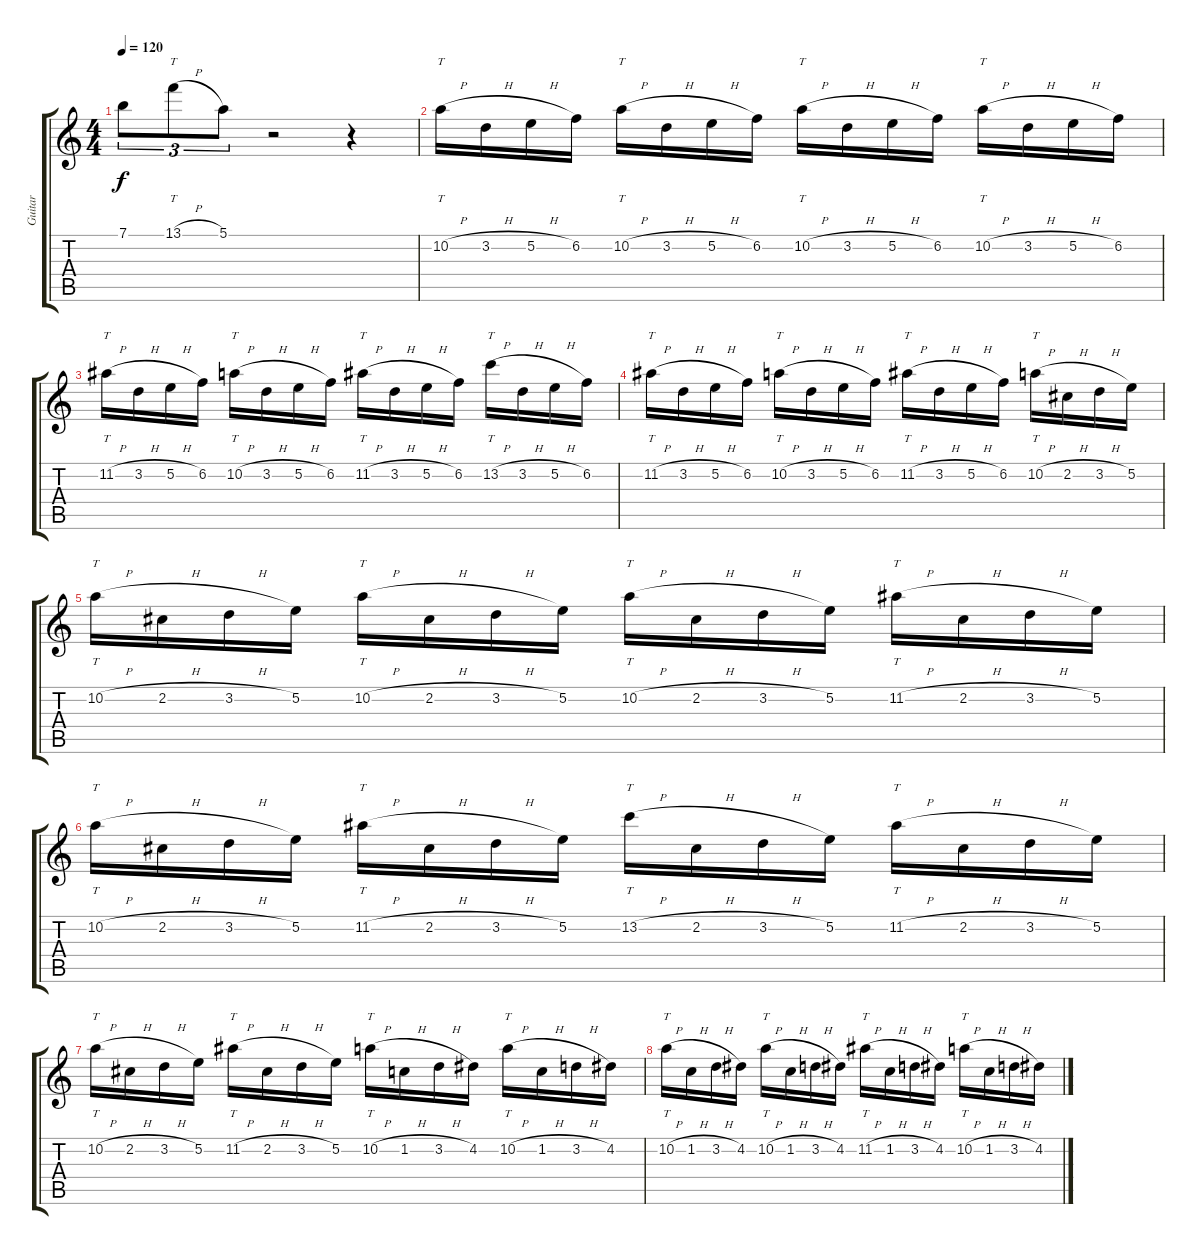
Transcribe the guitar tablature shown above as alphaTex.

\track ("Guitar" "Guitar") {instrument distortionguitar}
\staff {score tabs}
\tuning (E4 B3 G3 D3 A2 E2) {hide}
\ts (4 4)
\tempo 120
\clef g2
\ks c
7.1.8{tu (3 2) dy f} 13.1{h}.8{tt tu (3 2)} 5.1.8{tu (3 2)} r.2 r.4 |
10.2{h}.16{tt} 3.2{h}.16 5.2{h}.16 6.2.16 10.2{h}.16{tt} 3.2{h}.16 5.2{h}.16 6.2.16 10.2{h}.16{tt} 3.2{h}.16 5.2{h}.16 6.2.16 10.2{h}.16{tt} 3.2{h}.16 5.2{h}.16 6.2.16 |
11.2{h}.16{tt} 3.2{h}.16 5.2{h}.16 6.2.16 10.2{h}.16{tt} 3.2{h}.16 5.2{h}.16 6.2.16 11.2{h}.16{tt} 3.2{h}.16 5.2{h}.16 6.2.16 13.2{h}.16{tt} 3.2{h}.16 5.2{h}.16 6.2.16 |
11.2{h}.16{tt} 3.2{h}.16 5.2{h}.16 6.2.16 10.2{h}.16{tt} 3.2{h}.16 5.2{h}.16 6.2.16 11.2{h}.16{tt} 3.2{h}.16 5.2{h}.16 6.2.16 10.2{h}.16{tt} 2.2{h}.16 3.2{h}.16 5.2.16 |
10.2{h}.16{tt} 2.2{h}.16 3.2{h}.16 5.2.16 10.2{h}.16{tt} 2.2{h}.16 3.2{h}.16 5.2.16 10.2{h}.16{tt} 2.2{h}.16 3.2{h}.16 5.2.16 11.2{h}.16{tt} 2.2{h}.16 3.2{h}.16 5.2.16 |
10.2{h}.16{tt} 2.2{h}.16 3.2{h}.16 5.2.16 11.2{h}.16{tt} 2.2{h}.16 3.2{h}.16 5.2.16 13.2{h}.16{tt} 2.2{h}.16 3.2{h}.16 5.2.16 11.2{h}.16{tt} 2.2{h}.16 3.2{h}.16 5.2.16 |
10.2{h}.16{tt} 2.2{h}.16 3.2{h}.16 5.2.16 11.2{h}.16{tt} 2.2{h}.16 3.2{h}.16 5.2.16 10.2{h}.16{tt} 1.2{h}.16 3.2{h}.16 4.2.16 10.2{h}.16{tt} 1.2{h}.16 3.2{h}.16 4.2.16 |
10.2{h}.16{tt} 1.2{h}.16 3.2{h}.16 4.2.16 10.2{h}.16{tt} 1.2{h}.16 3.2{h}.16 4.2.16 11.2{h}.16{tt} 1.2{h}.16 3.2{h}.16 4.2.16 10.2{h}.16{tt} 1.2{h}.16 3.2{h}.16 4.2.16
